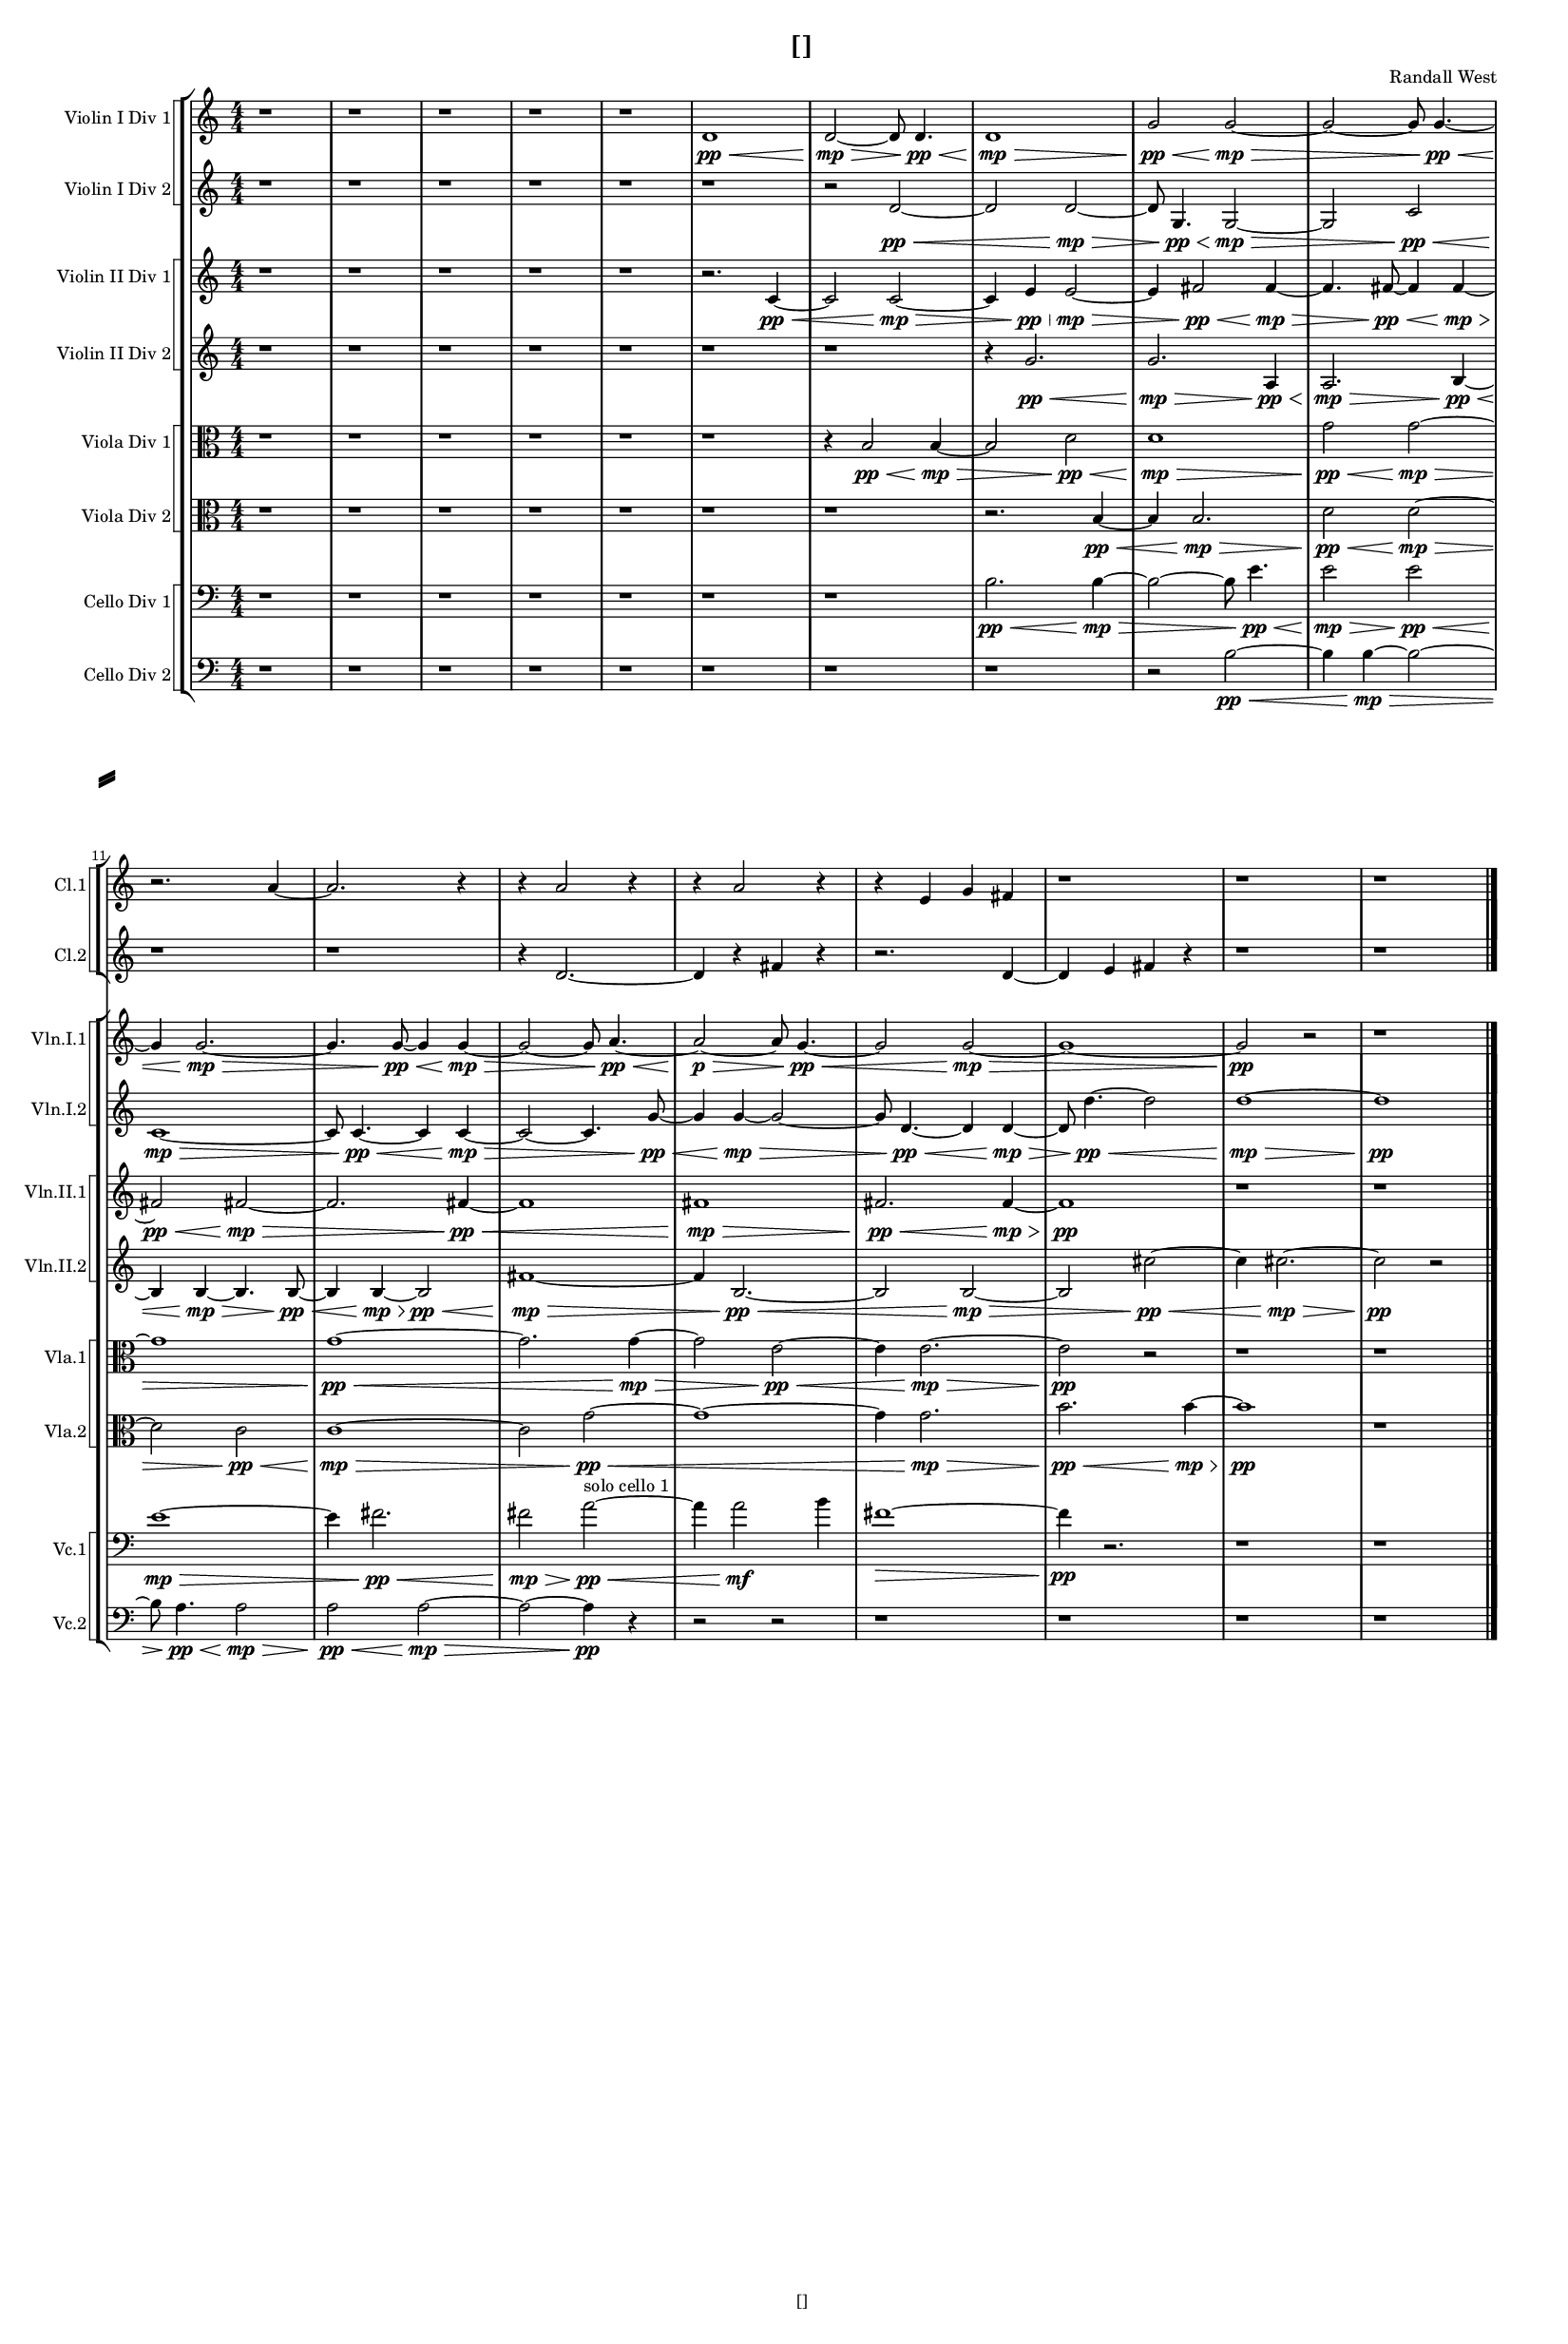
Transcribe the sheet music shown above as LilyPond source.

% 2016-09-04 13:31

\version "2.18.2"
\language "english"

#(set-global-staff-size 16)

\header {
    composer = \markup { "Randall West" }
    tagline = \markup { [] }
    title = \markup { [] }
}

\layout {
    \context {
        \Staff \RemoveEmptyStaves
        \override VerticalAxisGroup.remove-first = ##t
    }
    \context {
        \RhythmicStaff \RemoveEmptyStaves
        \override VerticalAxisGroup.remove-first = ##t
    }
    \context {
        \Staff \RemoveEmptyStaves
        \override VerticalAxisGroup.remove-first = ##t
    }
    \context {
        \RhythmicStaff \RemoveEmptyStaves
        \override VerticalAxisGroup.remove-first = ##t
    }
}

\paper {
    bottom-margin = 0.5\in
    left-margin = 0.75\in
    paper-height = 17\in
    paper-width = 11\in
    right-margin = 0.5\in
    system-separator-markup = \slashSeparator
    system-system-spacing = #'((basic-distance . 0) (minimum-distance . 0) (padding . 20) (stretchability . 0))
    top-margin = 0.5\in
}

\score {
    \new Score <<
        \new StaffGroup <<
            \new StaffGroup \with {
                systemStartDelimiter = #'SystemStartSquare
            } <<
                \new Staff {
                    \set Staff.instrumentName = \markup { "Flute 1" }
                    \set Staff.shortInstrumentName = \markup { Fl.1 }
                    {
                        \numericTimeSignature
                        \time 4/4
                        \bar "||"
                        \accidentalStyle modern-cautionary
                        R1 * 18
                    }
                }
                \new Staff {
                    \set Staff.instrumentName = \markup { "Flute 2" }
                    \set Staff.shortInstrumentName = \markup { Fl.2 }
                    {
                        \numericTimeSignature
                        \time 4/4
                        \bar "||"
                        \accidentalStyle modern-cautionary
                        R1 * 18
                    }
                }
                \new Staff {
                    \set Staff.instrumentName = \markup { "Flute 3" }
                    \set Staff.shortInstrumentName = \markup { Fl.3 }
                    {
                        \numericTimeSignature
                        \time 4/4
                        \bar "||"
                        \accidentalStyle modern-cautionary
                        R1 * 18
                    }
                }
            >>
            \new StaffGroup \with {
                systemStartDelimiter = #'SystemStartSquare
            } <<
                \new Staff {
                    \set Staff.instrumentName = \markup { "Oboe 1" }
                    \set Staff.shortInstrumentName = \markup { Ob.1 }
                    {
                        \numericTimeSignature
                        \time 4/4
                        \bar "||"
                        \accidentalStyle modern-cautionary
                        R1 * 18
                    }
                }
                \new Staff {
                    \set Staff.instrumentName = \markup { "Oboe 2" }
                    \set Staff.shortInstrumentName = \markup { Ob.2 }
                    {
                        \numericTimeSignature
                        \time 4/4
                        \bar "||"
                        \accidentalStyle modern-cautionary
                        R1 * 18
                    }
                }
            >>
            \new StaffGroup \with {
                systemStartDelimiter = #'SystemStartSquare
            } <<
                \new Staff {
                    \set Staff.instrumentName = \markup { "Clarinet 1" }
                    \set Staff.shortInstrumentName = \markup { Cl.1 }
                    {
                        \numericTimeSignature
                        \time 4/4
                        \bar "||"
                        \accidentalStyle modern-cautionary
                        r1
                        r1
                        r1
                        r1
                        r1
                        r1
                        r1
                        r1
                        r1
                        r1
                        r2.
                        a'4 ~
                        a'2.
                        r4
                        r4
                        a'2
                        r4
                        r4
                        a'2
                        r4
                        r4
                        e'4
                        g'4
                        fs'4
                        r1
                        r1
                        r1
                    }
                }
                \new Staff {
                    \set Staff.instrumentName = \markup { "Clarinet 2" }
                    \set Staff.shortInstrumentName = \markup { Cl.2 }
                    {
                        \numericTimeSignature
                        \time 4/4
                        \bar "||"
                        \accidentalStyle modern-cautionary
                        r1
                        r1
                        r1
                        r1
                        r1
                        r1
                        r1
                        r1
                        r1
                        r1
                        r1
                        r1
                        r4
                        d'2. ~
                        d'4
                        r4
                        fs'4
                        r4
                        r2.
                        d'4 ~
                        d'4
                        e'4
                        fs'4
                        r4
                        r1
                        r1
                    }
                }
            >>
            \new StaffGroup \with {
                systemStartDelimiter = #'SystemStartSquare
            } <<
                \new Staff {
                    \clef "bass"
                    \set Staff.instrumentName = \markup { "Bassoon 1" }
                    \set Staff.shortInstrumentName = \markup { Bsn.1 }
                    {
                        \numericTimeSignature
                        \time 4/4
                        \bar "||"
                        \accidentalStyle modern-cautionary
                        R1 * 18
                    }
                }
                \new Staff {
                    \clef "bass"
                    \set Staff.instrumentName = \markup { "Bassoon 2" }
                    \set Staff.shortInstrumentName = \markup { Bsn.2 }
                    {
                        \numericTimeSignature
                        \time 4/4
                        \bar "||"
                        \accidentalStyle modern-cautionary
                        R1 * 18
                    }
                }
            >>
        >>
        \new StaffGroup <<
            \new StaffGroup \with {
                systemStartDelimiter = #'SystemStartSquare
            } <<
                \new Staff {
                    \set Staff.instrumentName = \markup { "Horn in F 1" }
                    \set Staff.shortInstrumentName = \markup { Hn.1 }
                    {
                        \numericTimeSignature
                        \time 4/4
                        \bar "||"
                        \accidentalStyle modern-cautionary
                        R1 * 18
                    }
                }
                \new Staff {
                    \set Staff.instrumentName = \markup { "Horn in F 2" }
                    \set Staff.shortInstrumentName = \markup { Hn.2 }
                    {
                        \numericTimeSignature
                        \time 4/4
                        \bar "||"
                        \accidentalStyle modern-cautionary
                        R1 * 18
                    }
                }
            >>
            \new StaffGroup \with {
                systemStartDelimiter = #'SystemStartSquare
            } <<
                \new Staff {
                    \set Staff.instrumentName = \markup { "Trumpet in C 1" }
                    \set Staff.shortInstrumentName = \markup { Tpt.1 }
                    {
                        \numericTimeSignature
                        \time 4/4
                        \bar "||"
                        \accidentalStyle modern-cautionary
                        R1 * 18
                    }
                }
                \new Staff {
                    \set Staff.instrumentName = \markup { "Trumpet in C 2" }
                    \set Staff.shortInstrumentName = \markup { Tpt.2 }
                    {
                        \numericTimeSignature
                        \time 4/4
                        \bar "||"
                        \accidentalStyle modern-cautionary
                        R1 * 18
                    }
                }
            >>
            \new StaffGroup \with {
                systemStartDelimiter = #'SystemStartSquare
            } <<
                \new Staff {
                    \clef "bass"
                    \set Staff.instrumentName = \markup { "Tenor Trombone 1" }
                    \set Staff.shortInstrumentName = \markup { Tbn.1 }
                    {
                        \numericTimeSignature
                        \time 4/4
                        \bar "||"
                        \accidentalStyle modern-cautionary
                        R1 * 18
                    }
                }
                \new Staff {
                    \clef "bass"
                    \set Staff.instrumentName = \markup { "Tenor Trombone 2" }
                    \set Staff.shortInstrumentName = \markup { Tbn.2 }
                    {
                        \numericTimeSignature
                        \time 4/4
                        \bar "||"
                        \accidentalStyle modern-cautionary
                        R1 * 18
                    }
                }
            >>
            \new Staff {
                \clef "bass"
                \set Staff.instrumentName = \markup { Tuba }
                \set Staff.shortInstrumentName = \markup { Tba }
                {
                    \numericTimeSignature
                    \time 4/4
                    \bar "||"
                    \accidentalStyle modern-cautionary
                    R1 * 18
                }
            }
        >>
        \new StaffGroup <<
            \new RhythmicStaff {
                \clef "percussion"
                \set Staff.instrumentName = \markup { "Percussion 1" }
                \set Staff.shortInstrumentName = \markup { Perc.1 }
                {
                    \numericTimeSignature
                    \time 4/4
                    \bar "||"
                    \accidentalStyle modern-cautionary
                    R1 * 18
                }
            }
            \new RhythmicStaff {
                \clef "percussion"
                \set Staff.instrumentName = \markup { "Percussion 2" }
                \set Staff.shortInstrumentName = \markup { Perc.2 }
                {
                    \numericTimeSignature
                    \time 4/4
                    \bar "||"
                    \accidentalStyle modern-cautionary
                    R1 * 18
                }
            }
        >>
        \new StaffGroup <<
            \new StaffGroup \with {
                systemStartDelimiter = #'SystemStartSquare
            } <<
                \new Staff {
                    \set Staff.instrumentName = \markup { "Violin I Div 1" }
                    \set Staff.shortInstrumentName = \markup { Vln.I.1 }
                    {
                        \numericTimeSignature
                        \time 4/4
                        \bar "||"
                        \accidentalStyle modern-cautionary
                        r1
                        r1
                        r1
                        r1
                        r1
                        d'1 \pp \<
                        d'2 \mp ~ \>
                        d'8
                        d'4. \pp \<
                        d'1 \mp \>
                        g'2 \pp \<
                        g'2 \mp ~ \>
                        g'2 ~
                        g'8
                        g'4. \pp ~ \<
                        g'4
                        g'2. \mp ~ \>
                        g'4.
                        g'8 \pp ~ \<
                        g'4
                        g'4 \mp ~ \>
                        g'2 ~
                        g'8
                        a'4. \pp ~ \<
                        a'2 \p ~ \>
                        a'8
                        g'4. \pp ~ \<
                        g'2
                        g'2 \mp ~ \>
                        g'1 ~
                        g'2 \pp
                        r2
                        r1
                    }
                }
                \new Staff {
                    \set Staff.instrumentName = \markup { "Violin I Div 2" }
                    \set Staff.shortInstrumentName = \markup { Vln.I.2 }
                    {
                        \numericTimeSignature
                        \time 4/4
                        \bar "||"
                        \accidentalStyle modern-cautionary
                        r1
                        r1
                        r1
                        r1
                        r1
                        r1
                        r2
                        d'2 \pp ~ \<
                        d'2
                        d'2 \mp ~ \>
                        d'8
                        g4. \pp \<
                        g2 \mp ~ \>
                        g2
                        c'2 \pp \<
                        c'1 \mp ~ \>
                        c'8
                        c'4. \pp ~ \<
                        c'4
                        c'4 \mp ~ \>
                        c'2 ~
                        c'4.
                        g'8 \pp ~ \<
                        g'4
                        g'4 \mp ~ \>
                        g'2 ~
                        g'8
                        d'4. \pp ~ \<
                        d'4
                        d'4 \mp ~ \>
                        d'8
                        d''4. \pp ~ \<
                        d''2
                        d''1 \mp ~ \>
                        d''1 \pp
                    }
                }
            >>
            \new StaffGroup \with {
                systemStartDelimiter = #'SystemStartSquare
            } <<
                \new Staff {
                    \set Staff.instrumentName = \markup { "Violin II Div 1" }
                    \set Staff.shortInstrumentName = \markup { Vln.II.1 }
                    {
                        \numericTimeSignature
                        \time 4/4
                        \bar "||"
                        \accidentalStyle modern-cautionary
                        r1
                        r1
                        r1
                        r1
                        r1
                        r2.
                        c'4 \pp ~ \<
                        c'2
                        c'2 \mp ~ \>
                        c'4
                        e'4 \pp \<
                        e'2 \mp ~ \>
                        e'4
                        fs'2 \pp \<
                        fs'4 \mp ~ \>
                        fs'4.
                        fs'8 \pp ~ \<
                        fs'4
                        fs'4 \mp ~ \>
                        fs'2 \pp \<
                        fs'2 \mp ~ \>
                        fs'2.
                        fs'4 \pp ~ \<
                        fs'1
                        fs'1 \mp \>
                        fs'2. \pp \<
                        fs'4 \mp ~ \>
                        fs'1 \pp
                        r1
                        r1
                    }
                }
                \new Staff {
                    \set Staff.instrumentName = \markup { "Violin II Div 2" }
                    \set Staff.shortInstrumentName = \markup { Vln.II.2 }
                    {
                        \numericTimeSignature
                        \time 4/4
                        \bar "||"
                        \accidentalStyle modern-cautionary
                        r1
                        r1
                        r1
                        r1
                        r1
                        r1
                        r1
                        r4
                        g'2. \pp \<
                        g'2. \mp \>
                        a4 \pp \<
                        a2. \mp \>
                        b4 \pp ~ \<
                        b4
                        b4 \mp ~ \>
                        b4.
                        b8 \pp ~ \<
                        b4
                        b4 \mp ~ \>
                        b2 \pp \<
                        fs'1 \mp ~ \>
                        fs'4
                        b2. \pp ~ \<
                        b2
                        b2 \mp ~ \>
                        b2
                        cs''2 \pp ~ \<
                        cs''4
                        cs''2. \mp ~ \>
                        cs''2 \pp
                        r2
                    }
                }
            >>
            \new StaffGroup \with {
                systemStartDelimiter = #'SystemStartSquare
            } <<
                \new Staff {
                    \clef "alto"
                    \set Staff.instrumentName = \markup { "Viola Div 1" }
                    \set Staff.shortInstrumentName = \markup { Vla.1 }
                    {
                        \numericTimeSignature
                        \time 4/4
                        \bar "||"
                        \accidentalStyle modern-cautionary
                        r1
                        r1
                        r1
                        r1
                        r1
                        r1
                        r4
                        b2 \pp \<
                        b4 \mp ~ \>
                        b2
                        d'2 \pp \<
                        d'1 \mp \>
                        g'2 \pp \<
                        g'2 \mp ~ \>
                        g'1
                        g'1 \pp ~ \<
                        g'2.
                        g'4 \mp ~ \>
                        g'2
                        e'2 \pp ~ \<
                        e'4
                        e'2. \mp ~ \>
                        e'2 \pp
                        r2
                        r1
                        r1
                    }
                }
                \new Staff {
                    \clef "alto"
                    \set Staff.instrumentName = \markup { "Viola Div 2" }
                    \set Staff.shortInstrumentName = \markup { Vla.2 }
                    {
                        \numericTimeSignature
                        \time 4/4
                        \bar "||"
                        \accidentalStyle modern-cautionary
                        r1
                        r1
                        r1
                        r1
                        r1
                        r1
                        r1
                        r2.
                        b4 \pp ~ \<
                        b4
                        b2. \mp \>
                        d'2 \pp \<
                        d'2 \mp ~ \>
                        d'2
                        c'2 \pp \<
                        c'1 \mp ~ \>
                        c'2
                        g'2 \pp ~ \<
                        g'1 ~
                        g'4
                        g'2. \mp \>
                        b'2. \pp \<
                        b'4 \mp ~ \>
                        b'1 \pp
                        r1
                    }
                }
            >>
            \new StaffGroup \with {
                systemStartDelimiter = #'SystemStartSquare
            } <<
                \new Staff {
                    \clef "bass"
                    \set Staff.instrumentName = \markup { "Cello Div 1" }
                    \set Staff.shortInstrumentName = \markup { Vc.1 }
                    {
                        \numericTimeSignature
                        \time 4/4
                        \bar "||"
                        \accidentalStyle modern-cautionary
                        r1
                        r1
                        r1
                        r1
                        r1
                        r1
                        r1
                        b2. \pp \<
                        b4 \mp ~ \>
                        b2 ~
                        b8
                        e'4. \pp \<
                        e'2 \mp \>
                        e'2 \pp \<
                        e'1 \mp ~ \>
                        e'4
                        fs'2. \pp \<
                        fs'2 \mp \>
                        a'2 \pp ~ \< ^ \markup { "solo cello 1" }
                        a'4
                        a'2 \mf
                        b'4
                        fs'1 ~ \>
                        fs'4 \pp
                        r2.
                        r1
                        r1
                    }
                }
                \new Staff {
                    \clef "bass"
                    \set Staff.instrumentName = \markup { "Cello Div 2" }
                    \set Staff.shortInstrumentName = \markup { Vc.2 }
                    {
                        \numericTimeSignature
                        \time 4/4
                        \bar "||"
                        \accidentalStyle modern-cautionary
                        r1
                        r1
                        r1
                        r1
                        r1
                        r1
                        r1
                        r1
                        r2
                        b2 \pp ~ \<
                        b4
                        b4 \mp ~ \>
                        b2 ~
                        b8
                        a4. \pp \<
                        a2 \mp \>
                        a2 \pp \<
                        a2 \mp ~ \>
                        a2 ~
                        a4 \pp
                        r4
                        r2
                        r2
                        r1
                        r1
                        r1
                        r1
                    }
                }
            >>
            \new Staff {
                \clef "bass"
                \set Staff.instrumentName = \markup { Bass }
                \set Staff.shortInstrumentName = \markup { Cb }
                {
                    \numericTimeSignature
                    \time 4/4
                    \bar "||"
                    \accidentalStyle modern-cautionary
                    R1 * 18
                }
            }
        >>
        \new StaffGroup <<
            \new Staff {
                \set Staff.instrumentName = \markup { "Line 1" }
                \set Staff.shortInstrumentName = \markup { 1: }
                {
                    \numericTimeSignature
                    \time 4/4
                    \bar "||"
                    \accidentalStyle modern-cautionary
                    R1 * 18
                }
            }
            \new Staff {
                \set Staff.instrumentName = \markup { "Line 2" }
                \set Staff.shortInstrumentName = \markup { 2: }
                {
                    \numericTimeSignature
                    \time 4/4
                    \bar "||"
                    \accidentalStyle modern-cautionary
                    R1 * 18
                }
            }
            \new Staff {
                \set Staff.instrumentName = \markup { "Line 3" }
                \set Staff.shortInstrumentName = \markup { 3: }
                {
                    \numericTimeSignature
                    \time 4/4
                    \bar "||"
                    \accidentalStyle modern-cautionary
                    R1 * 18
                }
            }
            \new Staff {
                \set Staff.instrumentName = \markup { "Line 4" }
                \set Staff.shortInstrumentName = \markup { 4: }
                {
                    \numericTimeSignature
                    \time 4/4
                    \bar "||"
                    \accidentalStyle modern-cautionary
                    R1 * 18
                }
            }
            \new Staff {
                \set Staff.instrumentName = \markup { "Line 5" }
                \set Staff.shortInstrumentName = \markup { 5: }
                {
                    \numericTimeSignature
                    \time 4/4
                    \bar "||"
                    \accidentalStyle modern-cautionary
                    R1 * 18
                }
            }
            \new Staff {
                \set Staff.instrumentName = \markup { "Line 6" }
                \set Staff.shortInstrumentName = \markup { 6: }
                {
                    \numericTimeSignature
                    \time 4/4
                    \bar "||"
                    \accidentalStyle modern-cautionary
                    R1 * 18
                }
            }
            \new Staff {
                \set Staff.instrumentName = \markup { "Line 7" }
                \set Staff.shortInstrumentName = \markup { 7: }
                {
                    \numericTimeSignature
                    \time 4/4
                    \bar "||"
                    \accidentalStyle modern-cautionary
                    R1 * 18
                }
            }
            \new Staff {
                \set Staff.instrumentName = \markup { "Line 8" }
                \set Staff.shortInstrumentName = \markup { 8: }
                {
                    \numericTimeSignature
                    \time 4/4
                    \bar "||"
                    \accidentalStyle modern-cautionary
                    R1 * 18
                }
            }
            \new Staff {
                \set Staff.instrumentName = \markup { "Line 9" }
                \set Staff.shortInstrumentName = \markup { 9: }
                {
                    \numericTimeSignature
                    \time 4/4
                    \bar "||"
                    \accidentalStyle modern-cautionary
                    R1 * 18
                    \bar "|."
                }
            }
        >>
    >>
}